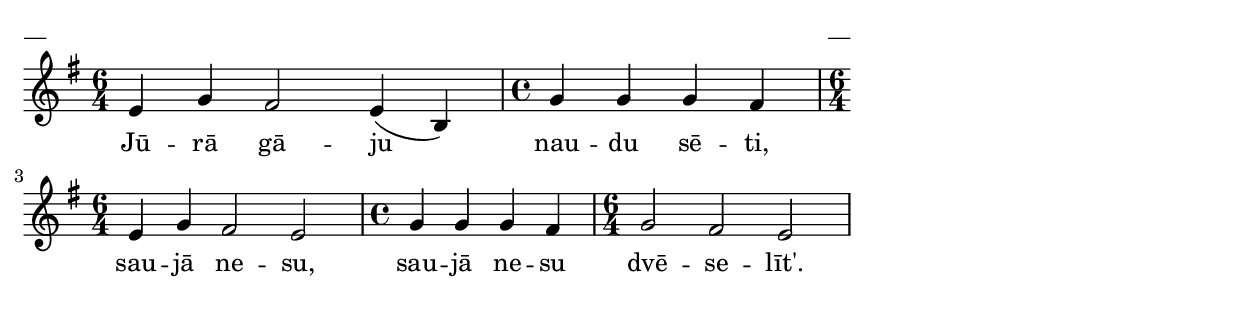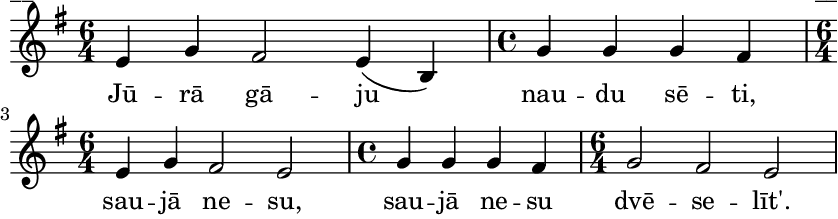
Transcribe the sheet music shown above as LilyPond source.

\version "2.13.18"
#(ly:set-option 'crop #t)

%\header {
%    title = "Jūrā gāju naudu sēti"
%}
% Gadskārtu ieražu dziesmas, p.271
\paper {
line-width = 14\cm
left-margin = 0.4\cm
between-system-padding = 0.1\cm
between-system-space = 0.1\cm
}
\layout {
indent = #0
ragged-last = ##f
}


voiceA = \relative c' {
\clef "treble"
\key e \minor
\time 6/4
e4 g fis2 e4( b) 
\time 4/4
g'4 g g fis 
\time 6/4
e4 g fis2 e 
\time 4/4
g4 g g fis 
\time 6/4
g2 fis e 
} 

lyricA = \lyricmode {
Jū -- rā gā -- ju nau -- du sē -- ti, sau -- jā ne -- su, sau -- jā ne -- su dvē -- se -- līt'.
} 


fullScore = <<
\new Staff {
<<
\new Voice = "voiceA" { \oneVoice \autoBeamOff \voiceA }
\new Lyrics \lyricsto "voiceA" \lyricA
>>
}
>>

\score {
\fullScore
\header { piece = "__" opus = "__" }
}
\markup { \with-color #(x11-color 'white) \sans \smaller "__" }
\score {
\unfoldRepeats
\fullScore
\midi {
\context { \Staff \remove "Staff_performer" }
\context { \Voice \consists "Staff_performer" }
}
}



